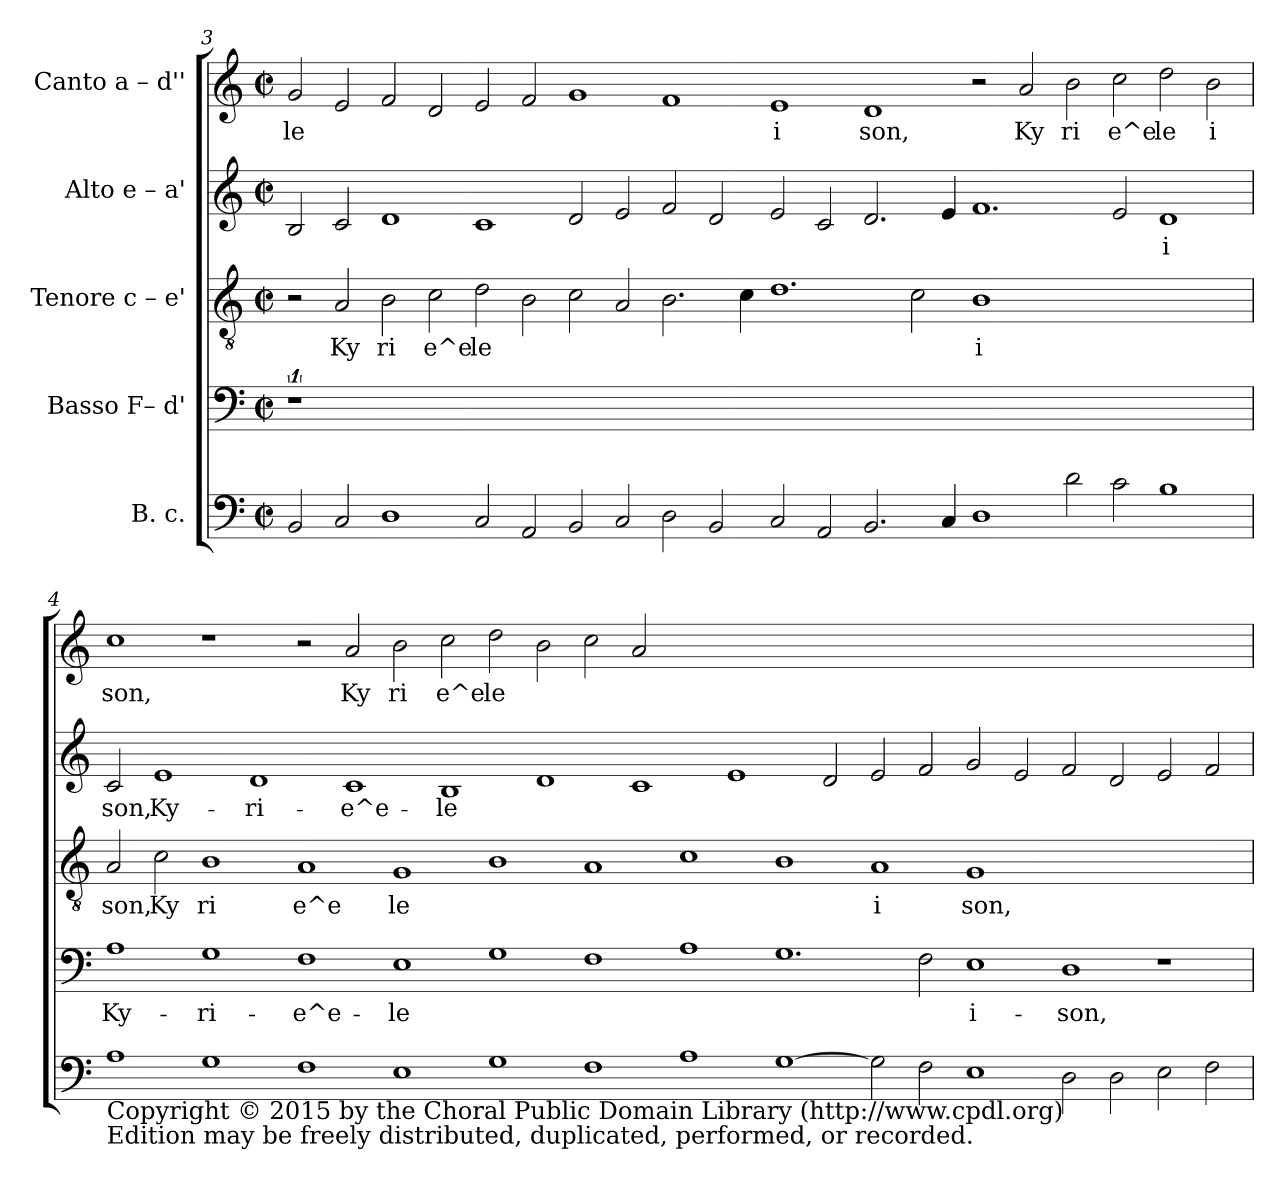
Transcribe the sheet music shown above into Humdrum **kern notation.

**kern	**kern	**text	**kern	**text	**kern	**text	**kern	**text
*part5	*part4	*part4	*part3	*part3	*part2	*part2	*part1	*part1
*staff5	*staff4	*staff4	*staff3	*staff3	*staff2	*staff2	*staff1	*staff1
*I"B. c.	*I"Basso  F– d'	*	*I"Tenore  c – e'	*	*I"Alto  e – a'	*	*I"Canto  a – d''	*
!!LO:PB:g=z
*clefF4	*clefF4	*	*clefGv2	*	*clefG2	*	*clefG2	*
*k[]	*k[]	*	*k[]	*	*k[]	*	*k[]	*
*C:	*C:	*	*C:	*	*C:	*	*C:	*
*M2/2	*M2/2	*	*M2/2	*	*M2/2	*	*M2/2	*
*met(c|)	*met(c|)	*	*met(c|)	*	*met(c|)	*	*met(c|)	*
=3	=3	=3	=3	=3	=3	=3	=3	=3
!	!	!	!	!	!	!LO:LY:b:cj	!	!LO:LY:b:cj
2BB/	1%10r	.	2r	.	2B/	.	2g/	-le
!	!	!	!	!LO:LY:b:cj	!	!LO:LY:b:cj	!	!LO:LY:b:cj
2C/	.	.	2A/	Ky	2c/	.	2e/	.
!	!	!	!	!LO:LY:b:cj	!	!LO:LY:b:cj	!	!LO:LY:b:cj
1D	.	.	2B\	ri	1d	.	2f/	.
!	!	!	!	!LO:LY:b:cj	!	!	!	!LO:LY:b:cj
.	.	.	2c\	e^e	.	.	2d/	.
!	!	!	!	!LO:LY:b:cj	!	!LO:LY:b:cj	!	!LO:LY:b:cj
2C/	.	.	2d\	le	1c	.	2e/	.
!	!	!	!	!LO:LY:b:cj	!	!	!	!LO:LY:b:cj
2AA/	.	.	2B\	.	.	.	2f/	.
!	!	!	!	!LO:LY:b:cj	!	!LO:LY:b:cj	!	!LO:LY:b:cj
2BB/	.	.	2c\	.	2d/	.	1g	.
!	!	!	!	!LO:LY:b:cj	!	!LO:LY:b:cj	!	!
2C/	.	.	2A/	.	2e/	.	.	.
!	!	!	!	!LO:LY:b:cj	!	!LO:LY:b:cj	!	!LO:LY:b:cj
2D\	.	.	2.B\	.	2f/	.	1f	.
!	!	!	!	!	!	!LO:LY:b:cj	!	!
2BB/	.	.	.	.	2d/	.	.	.
!	!	!	!	!LO:LY:b:cj	!	!	!	!
.	.	.	4c\	.	.	.	.	.
!	!	!	!	!LO:LY:b:cj	!	!LO:LY:b:cj	!	!LO:LY:b:cj
2C/	.	.	1.d	.	2e/	.	1e	i
!	!	!	!	!	!	!LO:LY:b:cj	!	!
2AA/	.	.	.	.	2c/	.	.	.
!	!	!	!	!	!	!LO:LY:b:cj	!	!LO:LY:b:cj
2.BB/	.	.	.	.	2.d/	.	1d	son,
!	!	!	!	!LO:LY:b:cj	!	!	!	!
.	.	.	2c\	.	.	.	.	.
!	!	!	!	!	!	!LO:LY:b:cj	!	!
4C/	.	.	.	.	4e/	.	.	.
!	!	!	!	!LO:LY:b:cj	!	!LO:LY:b:cj	!	!
1D	.	.	1B	i	1.f	.	2r	.
!	!	!	!	!	!	!	!	!LO:LY:b:cj
.	.	.	.	.	.	.	2a/	Ky
!	!	!	!	!	!	!	!	!LO:LY:b:cj
2d\	.	.	0ryy	.	.	.	2b\	ri
!	!	!	!	!	!	!LO:LY:b:cj	!	!LO:LY:b:cj
2c\	.	.	.	.	2e/	.	2cc\	e^e
!	!	!	!	!	!	!LO:LY:b:cj	!	!LO:LY:b:cj
1B	.	.	.	.	1d	i	2dd\	le
!	!	!	!	!	!	!	!	!LO:LY:b:cj
.	.	.	.	.	.	.	2b\	i
!!LO:PB:g=z
=4	=4	=4	=4	=4	=4	=4	=4	=4
!LO:TX:b:t=Copyright © 2015 by the Choral Public Domain Library (http&colon;//www.cpdl.org)	!	!	!	!	!	!	!	!
!LO:TX:b:t=Edition may be freely distributed, duplicated, performed, or recorded.	!	!	!	!	!	!	!	!
!	!	!LO:LY:b:cj	!	!LO:LY:b:cj	!	!LO:LY:b:cj	!	!LO:LY:b:cj
1A	1A	Ky-	2A/	son,	2c/	son,	1cc	son,
!	!	!	!	!LO:LY:b:cj	!	!LO:LY:b:cj	!	!
.	.	.	2c\	Ky	1e	Ky-	.	.
!	!	!LO:LY:b:cj	!	!LO:LY:b:cj	!	!	!	!
1G	1G	-ri-	1B	ri	.	.	1r	.
!	!	!	!	!	!	!LO:LY:b:cj	!	!
.	.	.	.	.	1d	-ri-	.	.
!	!	!LO:LY:b:cj	!	!LO:LY:b:cj	!	!	!	!
1F	1F	-e^e-	1A	e^e	.	.	2r	.
!	!	!	!	!	!	!LO:LY:b:cj	!	!LO:LY:b:cj
.	.	.	.	.	1c	-e^e-	2a/	Ky
!	!	!LO:LY:b:cj	!	!LO:LY:b:cj	!	!	!	!LO:LY:b:cj
1E	1E	-le-	1G	le	.	.	2b\	ri
!	!	!	!	!	!	!LO:LY:b:cj	!	!LO:LY:b:cj
.	.	.	.	.	1B	-le-	2cc\	e^e
!	!	!LO:LY:b:cj	!	!LO:LY:b:cj	!	!	!	!LO:LY:b:cj
1G	1G	--	1B	.	.	.	2dd\	le
!	!	!	!	!	!	!LO:LY:b:cj	!	!LO:LY:b:cj
.	.	.	.	.	1d	--	2b\	.
!	!	!LO:LY:b:cj	!	!LO:LY:b:cj	!	!	!	!LO:LY:b:cj
1F	1F	--	1A	.	.	.	2cc\	.
!	!	!	!	!	!	!LO:LY:b:cj	!	!LO:LY:b:cj
.	.	.	.	.	1c	--	2a/	.
!	!	!LO:LY:b:cj	!	!LO:LY:b:cj	!	!	!	!
1A	1A	--	1c	.	.	.	00.ryy	.
!	!	!	!	!	!	!LO:LY:b:cj	!	!
.	.	.	.	.	1e	--	.	.
!	!	!LO:LY:b:cj	!	!LO:LY:b:cj	!	!	!	!
[>1G	1.G	--	1B	.	.	.	.	.
!	!	!	!	!	!	!LO:LY:b:cj	!	!
.	.	.	.	.	2d/	--	.	.
!	!	!	!	!LO:LY:b:cj	!	!LO:LY:b:cj	!	!
2G\]	.	.	1A	i	2e/	--	.	.
!	!	!LO:LY:b:cj	!	!	!	!LO:LY:b:cj	!	!
2F\	2F\	--	.	.	2f/	--	.	.
!	!	!LO:LY:b:cj	!	!LO:LY:b:cj	!	!LO:LY:b:cj	!	!
1E	1E	-i-	1G	son,	2g/	--	.	.
!	!	!	!	!	!	!LO:LY:b:cj	!	!
.	.	.	.	.	2e/	--	.	.
!	!	!LO:LY:b:cj	!	!	!	!LO:LY:b:cj	!	!
2D\	1D	-son,	0ryy	.	2f/	--	.	.
!	!	!	!	!	!	!LO:LY:b:cj	!	!
2D\	.	.	.	.	2d/	--	.	.
!	!	!	!	!	!	!LO:LY:b:cj	!	!
2E\	1r	.	.	.	2e/	--	.	.
!	!	!	!	!	!	!LO:LY:b:cj	!	!
2F\	.	.	.	.	2f/	--	.	.
=	=	=	=	=	=	=	=	=
*-	*-	*-	*-	*-	*-	*-	*-	*-
